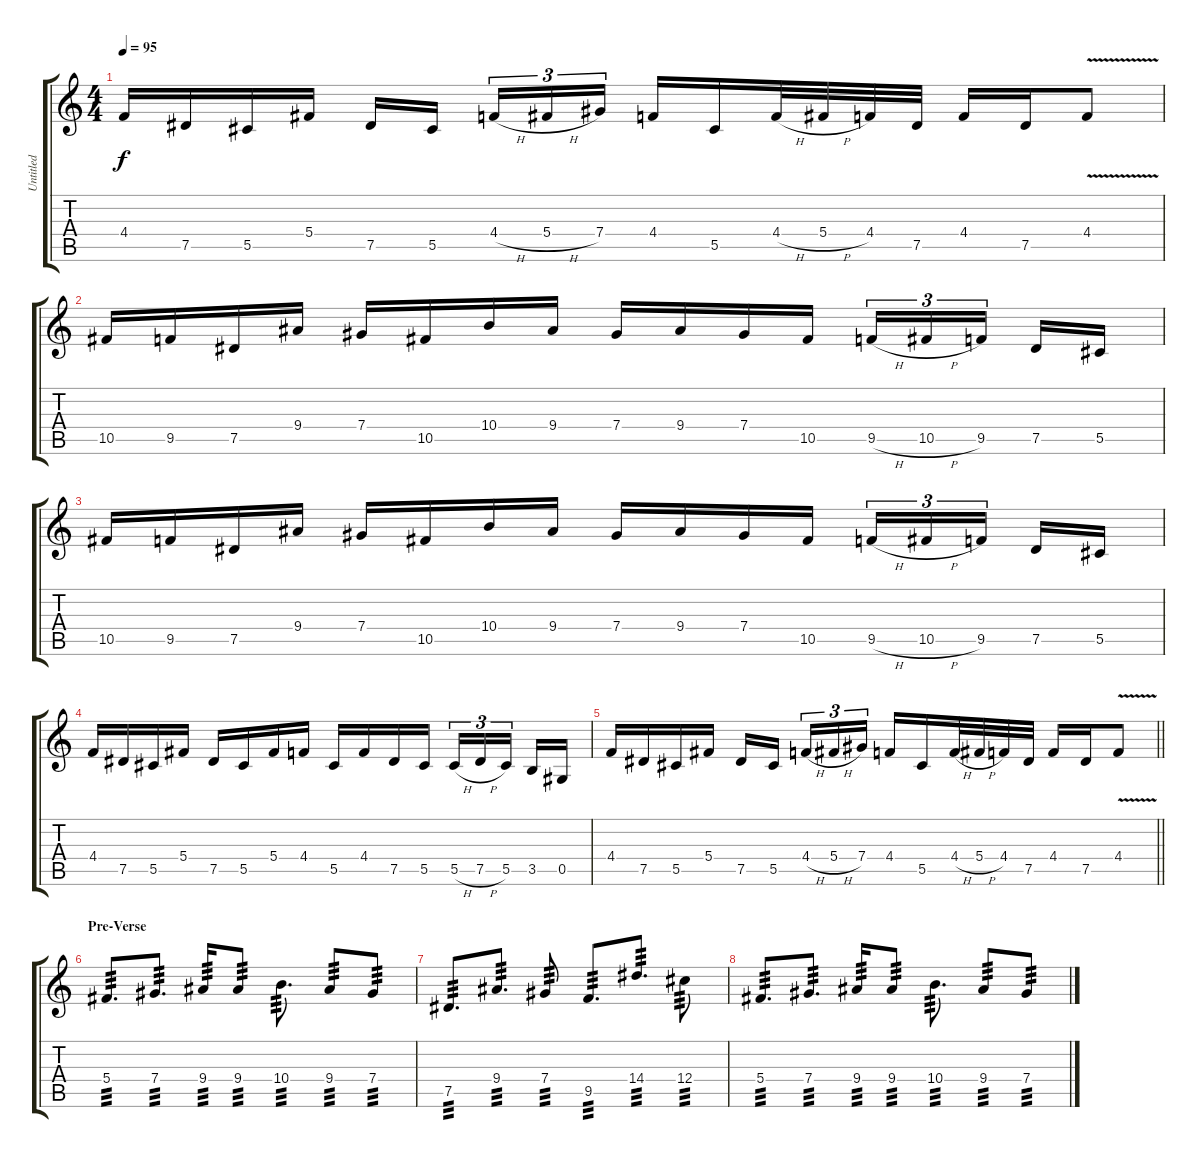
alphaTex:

\track ("Untitled" "Untitled") {instrument distortionguitar}
\staff {score tabs}
\tuning (Eb4 Bb3 Gb3 Db3 Ab2 Db2) {hide}
\ts (4 4)
\tempo 95
\clef g2
\ks c
4.4.16{dy f} 7.5.16 5.5.16 5.4.16 7.5.16 5.5.16{beam splitsecondary} 4.4{h}.16{tu (3 2)} 5.4{h}.16{tu (3 2)} 7.4.16{tu (3 2)} 4.4.16 5.5.16 4.4{h}.32 5.4{h}.32 4.4.32 7.5.32 4.4.16 7.5.16 4.4{v}.8 |
10.5.16 9.5.16 7.5.16 9.4.16 7.4.16 10.5.16 10.4.16 9.4.16 7.4.16 9.4.16 7.4.16 10.5.16 9.5{h}.16{tu (3 2)} 10.5{h}.16{tu (3 2)} 9.5.16{tu (3 2) beam splitsecondary} 7.5.16 5.5.16 |
10.5.16 9.5.16 7.5.16 9.4.16 7.4.16 10.5.16 10.4.16 9.4.16 7.4.16 9.4.16 7.4.16 10.5.16 9.5{h}.16{tu (3 2)} 10.5{h}.16{tu (3 2)} 9.5.16{tu (3 2) beam splitsecondary} 7.5.16 5.5.16 |
4.4.16 7.5.16 5.5.16 5.4.16 7.5.16 5.5.16 5.4.16 4.4.16 5.5.16 4.4.16 7.5.16 5.5.16 5.5{h}.16{tu (3 2)} 7.5{h}.16{tu (3 2)} 5.5.16{tu (3 2) beam splitsecondary} 3.5.16 0.5.16 |
\barLineRight lightlight
4.4.16 7.5.16 5.5.16 5.4.16 7.5.16 5.5.16{beam splitsecondary} 4.4{h}.16{tu (3 2)} 5.4{h}.16{tu (3 2)} 7.4.16{tu (3 2)} 4.4.16 5.5.16 4.4{h}.32 5.4{h}.32 4.4.32 7.5.32 4.4.16 7.5.16 4.4{v}.8 |
\section ("" "Pre-Verse")
5.4.8{d tp 3} 7.4.8{d tp 3} 9.4.16{tp 3} 9.4.8{tp 3} 10.4.8{d tp 3} 9.4.8{tp 3} 7.4.8{tp 3} |
7.5.8{d tp 3} 9.4.8{d tp 3} 7.4.8{tp 3} 9.5.8{d tp 3} 14.4.8{d tp 3} 12.4.8{tp 3} |
5.4.8{d tp 3} 7.4.8{d tp 3} 9.4.16{tp 3} 9.4.8{tp 3} 10.4.8{d tp 3} 9.4.8{tp 3} 7.4.8{tp 3}
